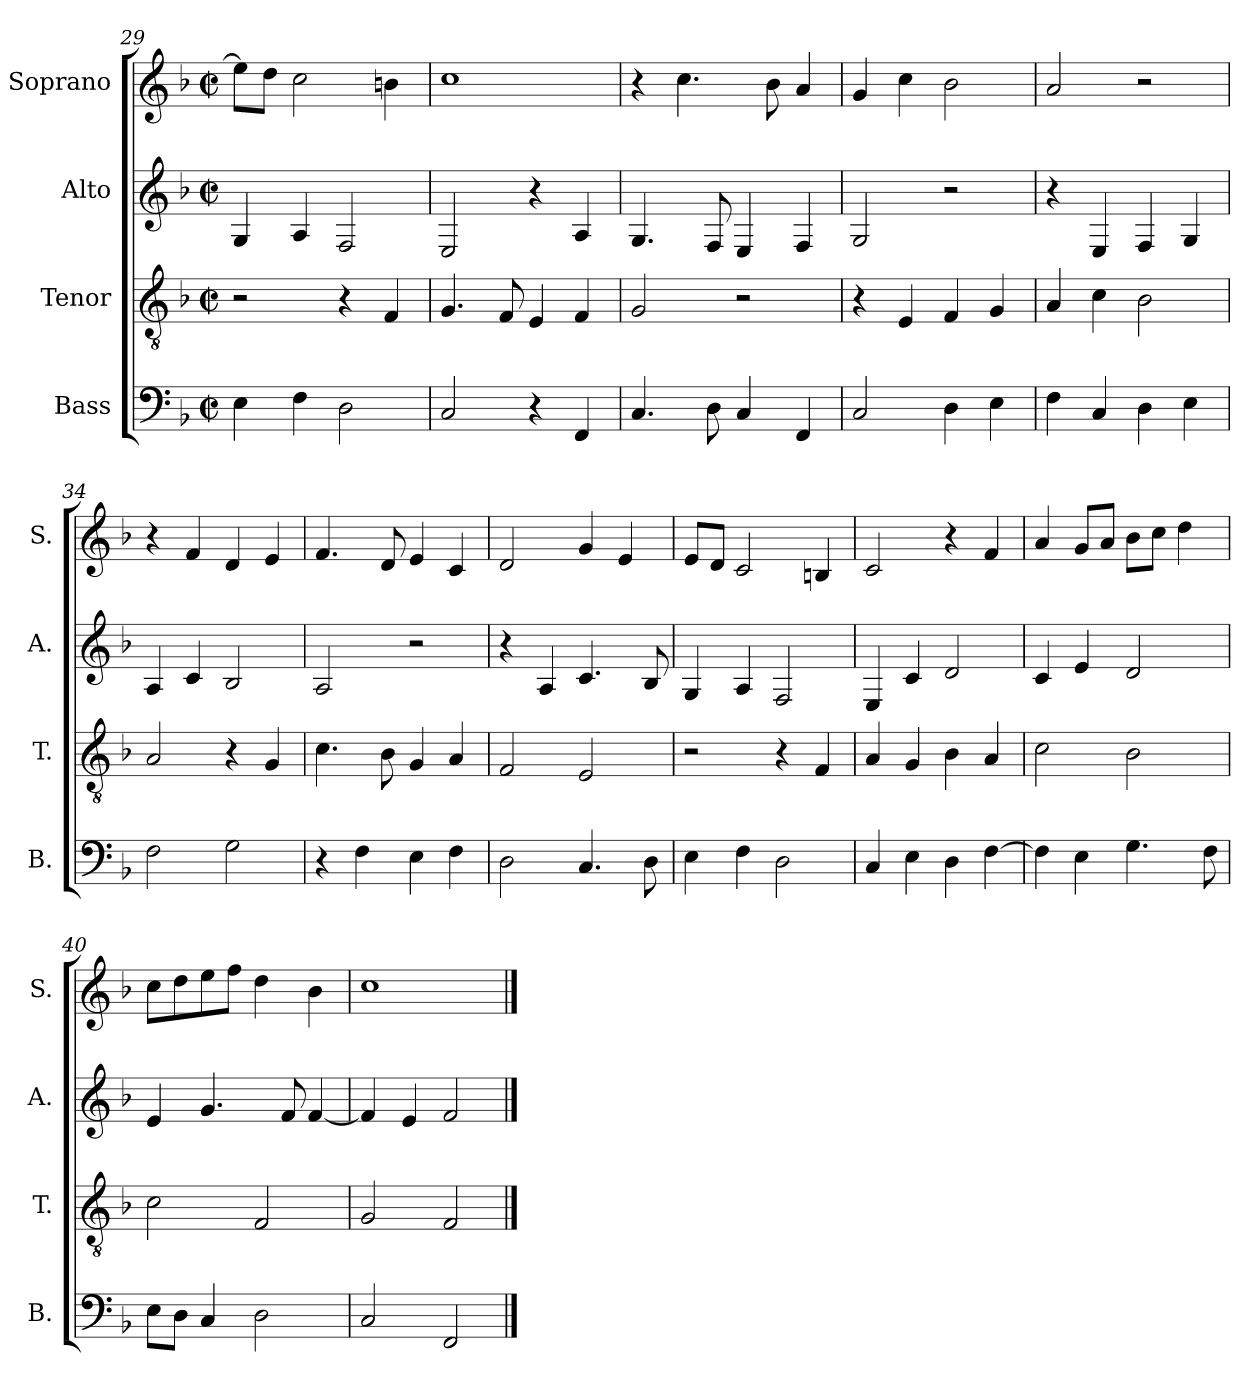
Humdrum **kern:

**kern	**kern	**kern	**kern
*part4	*part3	*part2	*part1
*staff4	*staff3	*staff2	*staff1
*I"Bass	*I"Tenor	*I"Alto	*I"Soprano
*I'B.	*I'T.	*I'A.	*I'S.
*clefF4	*clefGv2	*clefG2	*clefG2
*	*ITrd7c12	*	*
*k[b-]	*k[b-]	*k[b-]	*k[b-]
*F:	*F:	*F:	*F:
*M2/2	*M2/2	*M2/2	*M2/2
*met(c|)	*met(c|)	*met(c|)	*met(c|)
=29	=29	=29	=29
4Ei\	2r	4Gi/	8eei\L]
.	.	.	8ddi\J
4Fi\	.	4Ai/	2cci\
2Di\	4r	2Fi/	.
.	4FFi/	.	4bni\
=30	=30	=30	=30
2Ci/	4.GGi/	2Ei/	1cci
.	8FFi/	.	.
4r	4EEi/	4r	.
4FFi/	4FFi/	4Ai/	.
=31	=31	=31	=31
4.Ci/	2GGi/	4.Gi/	4r
.	.	.	4.cci\
8Di\	.	8Fi/	.
4Ci/	2r	4Ei/	.
.	.	.	8b-i\
4FFi/	.	4Fi/	4ai/
=32	=32	=32	=32
2Ci/	4r	2Gi/	4gi/
.	4EEi/	.	4cci\
4Di\	4FFi/	2r	2b-i\
4Ei\	4GGi/	.	.
!!LO:LB:g=z
=33	=33	=33	=33
4Fi\	4AAi/	4r	2ai/
4Ci/	4Ci\	4Ei/	.
4Di\	2BB-i\	4Fi/	2r
4Ei\	.	4Gi/	.
=34	=34	=34	=34
2Fi\	2AAi/	4Ai/	4r
.	.	4ci/	4fi/
2Gi\	4r	2B-i/	4di/
.	4GGi/	.	4ei/
=35	=35	=35	=35
4r	4.Ci\	2Ai/	4.fi/
4Fi\	.	.	.
.	8BB-i\	.	8di/
4Ei\	4GGi/	2r	4ei/
4Fi\	4AAi/	.	4ci/
=36	=36	=36	=36
2Di\	2FFi/	4r	2di/
.	.	4Ai/	.
4.Ci/	2EEi/	4.ci/	4gi/
.	.	.	4ei/
8Di\	.	8B-i/	.
=37	=37	=37	=37
4Ei\	2r	4Gi/	8ei/L
.	.	.	8di/J
4Fi\	.	4Ai/	2ci/
2Di\	4r	2Fi/	.
.	4FFi/	.	4Bni/
!!LO:LB:g=z
=38	=38	=38	=38
4Ci/	4AAi/	4Ei/	2ci/
4Ei\	4GGi/	4ci/	.
4Di\	4BB-i\	2di/	4r
[>4Fi\	4AAi/	.	4fi/
=39	=39	=39	=39
4Fi\]	2Ci\	4ci/	4ai/
4Ei\	.	4ei/	8gi/L
.	.	.	8ai/J
4.Gi\	2BB-i\	2di/	8b-i\L
.	.	.	8cci\J
.	.	.	4ddi\
8Fi\	.	.	.
=40	=40	=40	=40
8Ei\L	2Ci\	4ei/	8cci\L
8Di\J	.	.	8ddi\
4Ci/	.	4.gi/	8eei\
.	.	.	8ffi\J
2Di\	2FFi/	.	4ddi\
.	.	8fi/	.
.	.	[<4fi/	4b-i\
=41	=41	=41	=41
2Ci/	2GGi/	4fi/]	1cci
.	.	4ei/	.
2FFi/	2FFi/	2fi/	.
==	==	==	==
*-	*-	*-	*-
